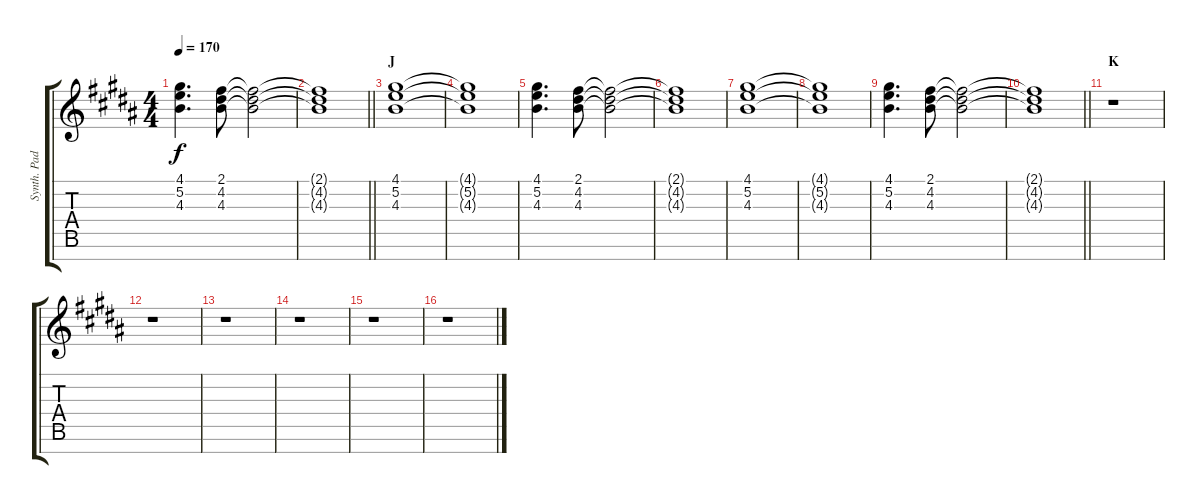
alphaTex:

\track ("Synth. Pad" "Synth. Pad") {instrument fx5brightness}
\staff {score tabs}
\tuning (E5 B4 G4 D4 A3 E3 B2) {hide}
\ts (4 4)
\tempo 170
\clef g2
\ks b
(4.1 5.2 4.3).4{d dy f} (2.1 4.2 4.3).8 (2.1{t} 4.2{t} 4.3{t}).2 |
\barLineRight lightlight
(2.1{t} 4.2{t} 4.3{t}).1 |
\section ("" "J")
(4.1 5.2 4.3).1 |
(4.1{t} 5.2{t} 4.3{t}).1 |
(4.1 5.2 4.3).4{d} (2.1 4.2 4.3).8 (2.1{t} 4.2{t} 4.3{t}).2 |
(2.1{t} 4.2{t} 4.3{t}).1 |
(4.1 5.2 4.3).1 |
(4.1{t} 5.2{t} 4.3{t}).1 |
(4.1 5.2 4.3).4{d} (2.1 4.2 4.3).8 (2.1{t} 4.2{t} 4.3{t}).2 |
\barLineRight lightlight
(2.1{t} 4.2{t} 4.3{t}).1 |
\section ("" "K")
r.1 |
r.1 |
r.1 |
r.1 |
r.1 |
r.1
